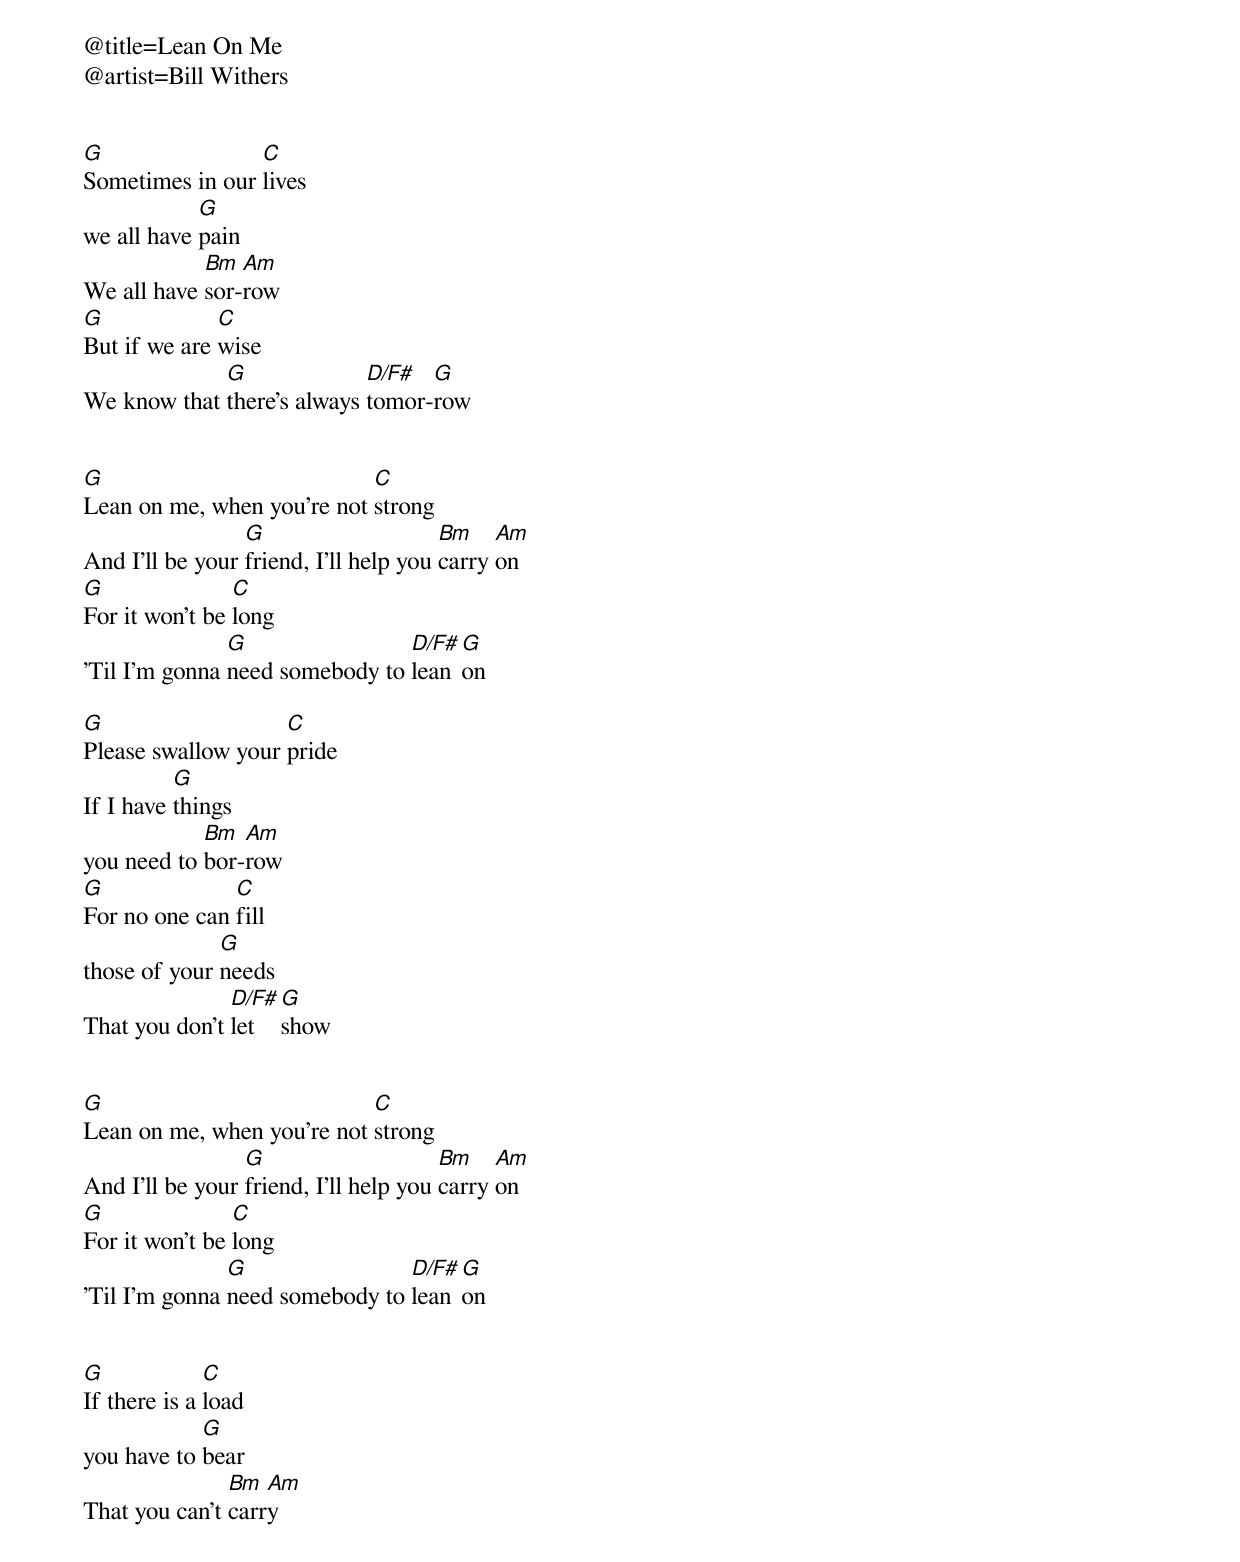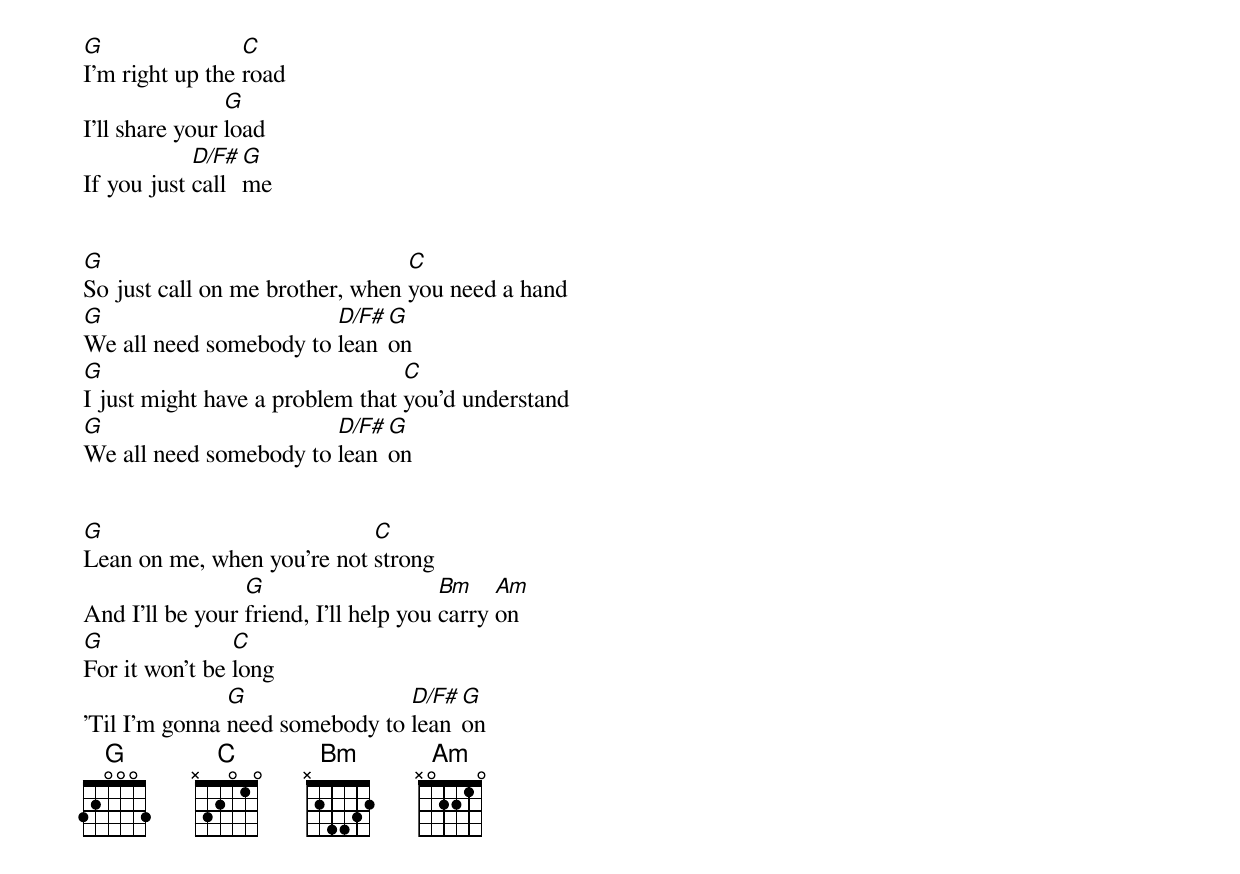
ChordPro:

@title=Lean On Me
@artist=Bill Withers


[G]Sometimes in our [C]lives
we all have [G]pain
We all have [Bm]sor-[Am]row
[G]But if we are [C]wise
We know that [G]there's always [D/F#]tomor-[G]row


[G]Lean on me, when you're not [C]strong
And I'll be your [G]friend, I'll help you [Bm]carry [Am]on
[G]For it won't be [C]long
'Til I'm gonna [G]need somebody to [D/F#]lean [G]on

[G]Please swallow your [C]pride
If I have [G]things
you need to [Bm]bor-[Am]row
[G]For no one can [C]fill
those of your [G]needs
That you don't [D/F#]let [G]show


[G]Lean on me, when you're not [C]strong
And I'll be your [G]friend, I'll help you [Bm]carry [Am]on
[G]For it won't be [C]long
'Til I'm gonna [G]need somebody to [D/F#]lean [G]on


[G]If there is a [C]load
you have to [G]bear
That you can't [Bm]carr[Am]y
[G]I'm right up the [C]road
I'll share your [G]load
If you just [D/F#]call [G]me


[G]So just call on me brother, when [C]you need a hand
[G]We all need somebody to [D/F#]lean [G]on
[G]I just might have a problem that [C]you'd understand
[G]We all need somebody to [D/F#]lean [G]on


[G]Lean on me, when you're not [C]strong
And I'll be your [G]friend, I'll help you [Bm]carry [Am]on
[G]For it won't be [C]long
'Til I'm gonna [G]need somebody to [D/F#]lean [G]on
